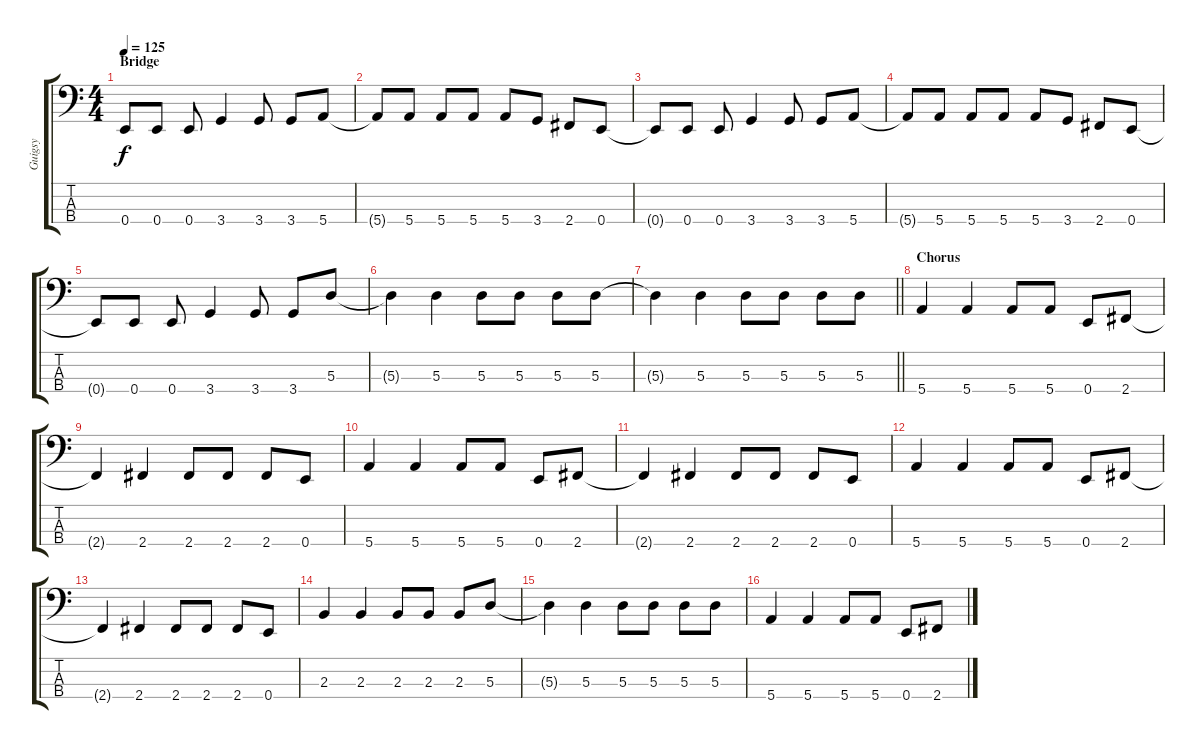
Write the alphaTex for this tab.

\track ("Guigsy" "Guigsy") {instrument electricbasspick}
\staff {score tabs}
\tuning (G2 D2 A1 E1) {hide}
\ts (4 4)
\section ("" "Bridge")
\tempo 125
\clef f4
\ks c
0.4{t}.8{dy f} 0.4.8 0.4.8 3.4.4 3.4.8 3.4.8 5.4.8 |
5.4{t}.8 5.4.8 5.4.8 5.4.8 5.4.8 3.4.8 2.4.8 0.4.8 |
0.4{t}.8 0.4.8 0.4.8 3.4.4 3.4.8 3.4.8 5.4.8 |
5.4{t}.8 5.4.8 5.4.8 5.4.8 5.4.8 3.4.8 2.4.8 0.4.8 |
0.4{t}.8 0.4.8 0.4.8 3.4.4 3.4.8 3.4.8 5.3.8 |
5.3{t}.4 5.3.4 5.3.8 5.3.8 5.3.8 5.3.8 |
\barLineRight lightlight
5.3{t}.4 5.3.4 5.3.8 5.3.8 5.3.8 5.3.8 |
\section ("" "Chorus")
5.4.4 5.4.4 5.4.8 5.4.8 0.4.8 2.4.8 |
2.4{t}.4 2.4.4 2.4.8 2.4.8 2.4.8 0.4.8 |
5.4.4 5.4.4 5.4.8 5.4.8 0.4.8 2.4.8 |
2.4{t}.4 2.4.4 2.4.8 2.4.8 2.4.8 0.4.8 |
5.4.4 5.4.4 5.4.8 5.4.8 0.4.8 2.4.8 |
2.4{t}.4 2.4.4 2.4.8 2.4.8 2.4.8 0.4.8 |
2.3.4 2.3.4 2.3.8 2.3.8 2.3.8 5.3.8 |
5.3{t}.4 5.3.4 5.3.8 5.3.8 5.3.8 5.3.8 |
5.4.4 5.4.4 5.4.8 5.4.8 0.4.8 2.4.8
